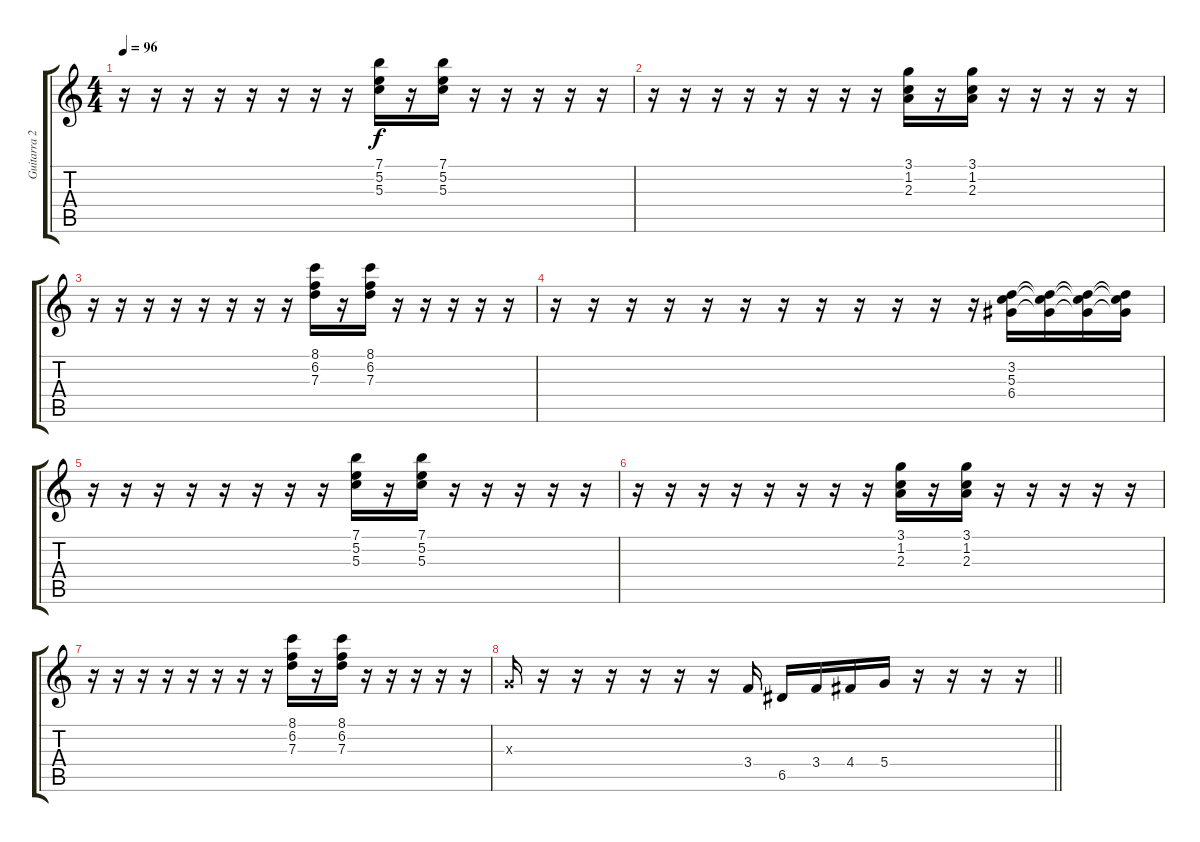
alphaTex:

\track ("Guitarra 2" "Guitarra 2") {instrument electricguitarclean}
\staff {score tabs}
\tuning (E4 B3 G3 D3 A2 E2) {hide}
\ts (4 4)
\tempo 96
\clef g2
\ks c
r.16{dy f} r.16 r.16 r.16 r.16 r.16 r.16 r.16 (7.1 5.2 5.3).16 r.16 (7.1 5.2 5.3).16 r.16 r.16 r.16 r.16 r.16 |
r.16 r.16 r.16 r.16 r.16 r.16 r.16 r.16 (3.1 1.2 2.3).16 r.16 (3.1 1.2 2.3).16 r.16 r.16 r.16 r.16 r.16 |
r.16 r.16 r.16 r.16 r.16 r.16 r.16 r.16 (8.1 6.2 7.3).16 r.16 (8.1 6.2 7.3).16 r.16 r.16 r.16 r.16 r.16 |
r.16 r.16 r.16 r.16 r.16 r.16 r.16 r.16 r.16 r.16 r.16 r.16 (3.2 5.3 6.4).16 (3.2{t} 5.3{t} 6.4{t}).16 (3.2{t} 5.3{t} 6.4{t}).16 (3.2{t} 5.3{t} 6.4{t}).16 |
r.16 r.16 r.16 r.16 r.16 r.16 r.16 r.16 (7.1 5.2 5.3).16 r.16 (7.1 5.2 5.3).16 r.16 r.16 r.16 r.16 r.16 |
r.16 r.16 r.16 r.16 r.16 r.16 r.16 r.16 (3.1 1.2 2.3).16 r.16 (3.1 1.2 2.3).16 r.16 r.16 r.16 r.16 r.16 |
r.16 r.16 r.16 r.16 r.16 r.16 r.16 r.16 (8.1 6.2 7.3).16 r.16 (8.1 6.2 7.3).16 r.16 r.16 r.16 r.16 r.16 |
\barLineRight lightlight
0.3{x}.16 r.16 r.16 r.16 r.16 r.16 r.16 3.4.16 6.5.16 3.4.16 4.4.16 5.4.16 r.16 r.16 r.16 r.16
